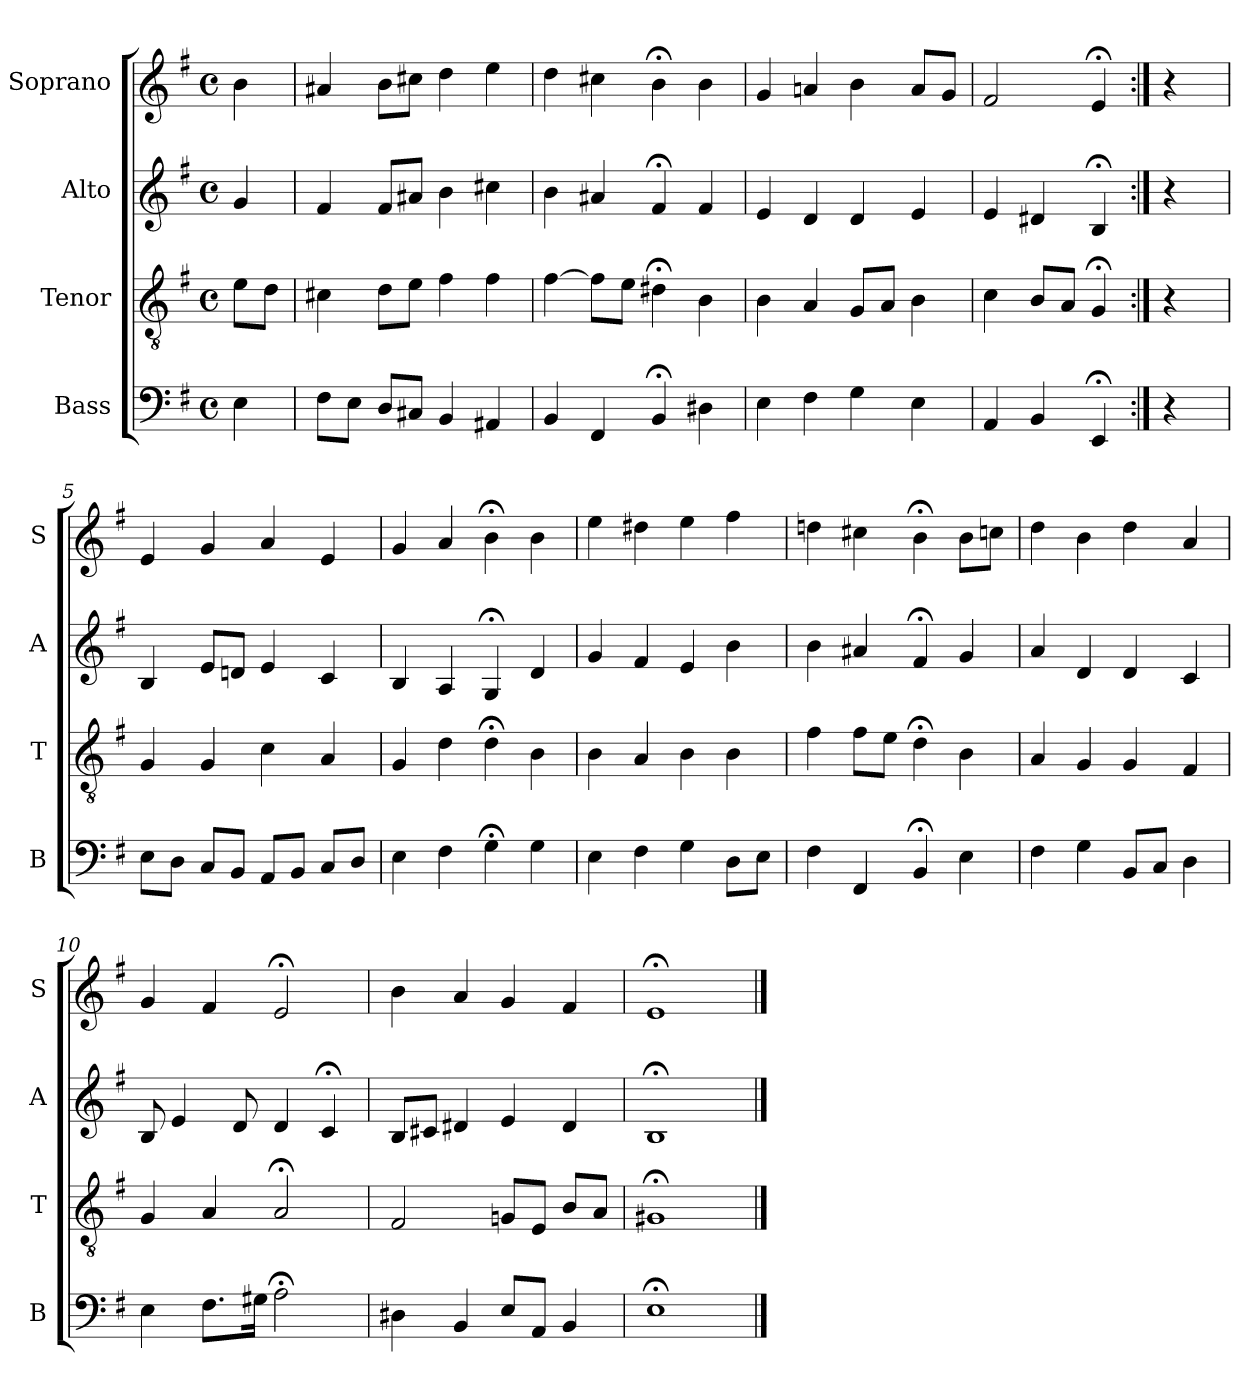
**kern	**kern	**kern	**kern
*part4	*part3	*part2	*part1
*staff4	*staff3	*staff2	*staff1
*I"Bass	*I"Tenor	*I"Alto	*I"Soprano
*I'B	*I'T	*I'A	*I'S
*clefF4	*clefGv2	*clefG2	*clefG2
*k[f#]	*k[f#]	*k[f#]	*k[f#]
*e:	*e:	*e:	*e:
*M4/4	*M4/4	*M4/4	*M4/4
*met(c)	*met(c)	*met(c)	*met(c)
*MM100	*MM100	*MM100	*MM100
=	=	=	=
4E	8eL	4g	4b
.	8dJ	.	.
=1	=1	=1	=1
8F#L	4c#X	4f#	4a#X
8EJ	.	.	.
8DL	8dL	8f#L	8bL
8C#XJ	8eJ	8a#XJ	8cc#XJ
4BB	4f#	4b	4dd
4AA#X	4f#	4cc#X	4ee
=2	=2	=2	=2
4BB	[4f#	4b	4dd
4FF#	8f#L]	4a#X	4cc#X
.	8eJ	.	.
4BB;<	4d#X;<	4f#;<	4b;<
4D#X	4B	4f#	4b
=3	=3	=3	=3
4E	4B	4e	4g
4F#	4A	4d	4an
4G	8GL	4d	4b
.	8AJ	.	.
4E	4B	4e	8aL
.	.	.	8gJ
=4	=4	=4	=4
4AA	4c	4e	2f#
4BB	8BL	4d#X	.
.	8AJ	.	.
4EE;<	4G;<	4B;<	4e;<
=:|!	=:|!	=:|!	=:|!
4r	4r	4r	4r
=5	=5	=5	=5
8EL	4G	4B	4e
8DJ	.	.	.
8CL	4G	8eL	4g
8BBJ	.	8dnJ	.
8AAL	4c	4e	4a
8BBJ	.	.	.
8CL	4A	4c	4e
8DJ	.	.	.
=6	=6	=6	=6
4E	4G	4B	4g
4F#	4d	4A	4a
4G;<	4d;<	4G;<	4b;<
4G	4B	4d	4b
=7	=7	=7	=7
4E	4B	4g	4ee
4F#	4A	4f#	4dd#X
4G	4B	4e	4ee
8DL	4Bi	4b	4ff#
8EiJ	.	.	.
=8	=8	=8	=8
4F#i	4f#i	4b	4ddn
4FF#	8f#L	4a#X	4cc#X
.	8eJ	.	.
4BB;<	4d;<	4f#;<	4b;<
4E	4B	4g	8bL
.	.	.	8ccnJ
=9	=9	=9	=9
4F#	4A	4a	4dd
4G	4G	4d	4b
8BBL	4G	4d	4dd
8CJ	.	.	.
4D	4F#	4c	4a
=10	=10	=10	=10
4E	4G	8B	4g
.	.	4e	.
8.F#L	4A	.	4f#
.	.	8d	.
16G#XJk	.	.	.
2A;<	2A;<	4d	2e;<
.	.	4c;<	.
=11	=11	=11	=11
4D#X	2F#	8BL	4b
.	.	8c#XJ	.
4BB	.	4d#X	4a
8EL	8GnL	4e	4g
8AAiJ	8EiJ	.	.
4BBi	8BiL	4d#	4f#
.	8AJ	.	.
=12	=12	=12	=12
1E;<	1G#X;<	1B;<	1e;<
==	==	==	==
*-	*-	*-	*-
